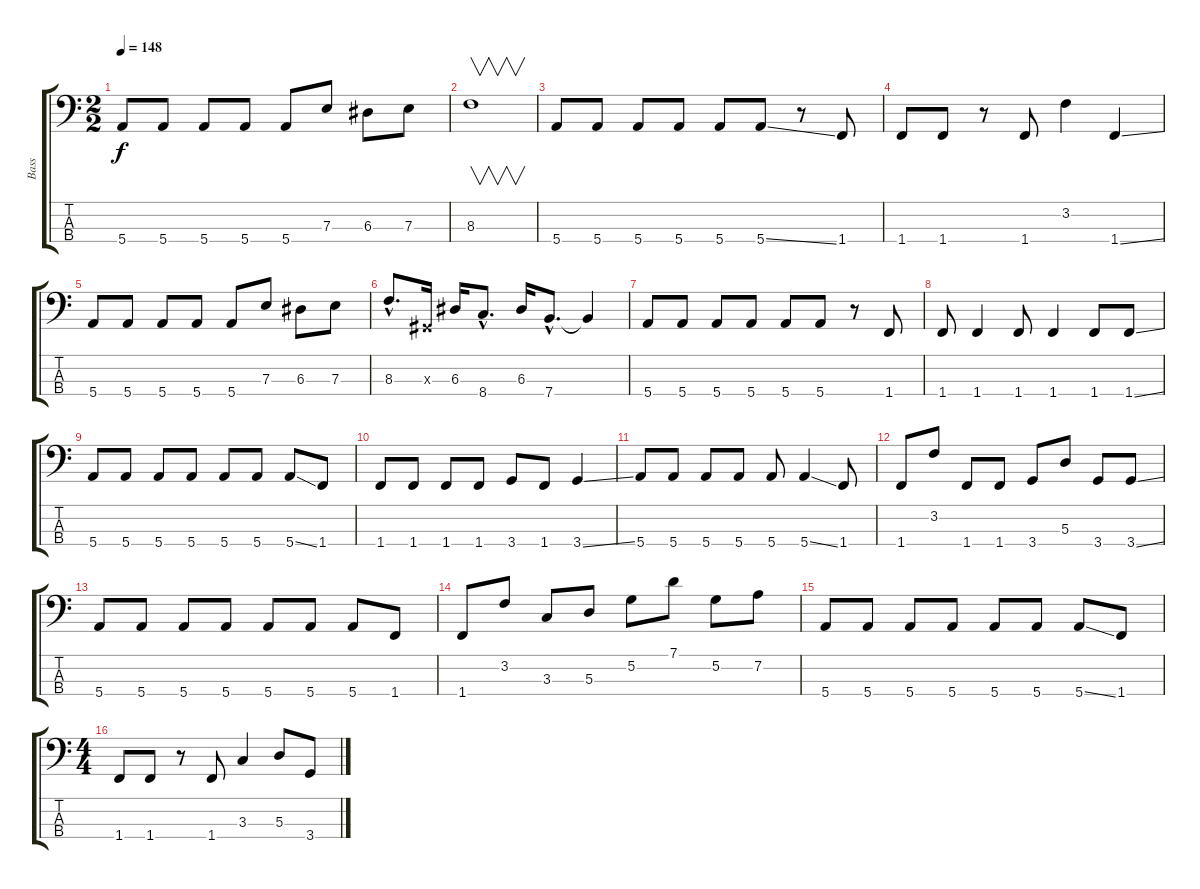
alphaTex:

\track ("Bass" "Bass") {instrument electricbasspick}
\staff {score tabs}
\tuning (G2 D2 A1 E1) {hide}
\ts (2 2)
\tempo 148
\clef f4
\ks c
5.4.8{dy f} 5.4.8 5.4.8 5.4.8 5.4.8 7.3.8 6.3.8 7.3.8 |
8.3.1{v} |
5.4.8 5.4.8 5.4.8 5.4.8 5.4.8 5.4{ss}.8 r.8 1.4.8 |
1.4.8 1.4.8 r.8 1.4.8 3.2.4 1.4{ss}.4 |
5.4.8 5.4.8 5.4.8 5.4.8 5.4.8 7.3.8 6.3.8 7.3.8 |
8.3{hac}.8{d} -1.3{x}.16 6.3.16 8.4{hac}.8{d} 6.3.16 7.4{hac}.8{d} 7.4{t}.4 |
5.4.8 5.4.8 5.4.8 5.4.8 5.4.8 5.4.8 r.8 1.4.8 |
1.4.8 1.4.4 1.4.8 1.4.4 1.4.8 1.4{ss}.8 |
5.4.8 5.4.8 5.4.8 5.4.8 5.4.8 5.4.8 5.4{ss}.8 1.4.8 |
1.4.8 1.4.8 1.4.8 1.4.8 3.4.8 1.4.8 3.4{ss}.4 |
5.4.8 5.4.8 5.4.8 5.4.8 5.4.8 5.4{ss}.4 1.4.8 |
1.4.8 3.2.8 1.4.8 1.4.8 3.4.8 5.3.8 3.4.8 3.4{ss}.8 |
5.4.8 5.4.8 5.4.8 5.4.8 5.4.8 5.4.8 5.4.8 1.4.8 |
1.4.8 3.2.8 3.3.8 5.3.8 5.2.8 7.1.8 5.2.8 7.2.8 |
5.4.8 5.4.8 5.4.8 5.4.8 5.4.8 5.4.8 5.4{ss}.8 1.4.8 |
\ts (4 4)
1.4.8 1.4.8 r.8 1.4.8 3.3.4 5.3.8 3.4.8
